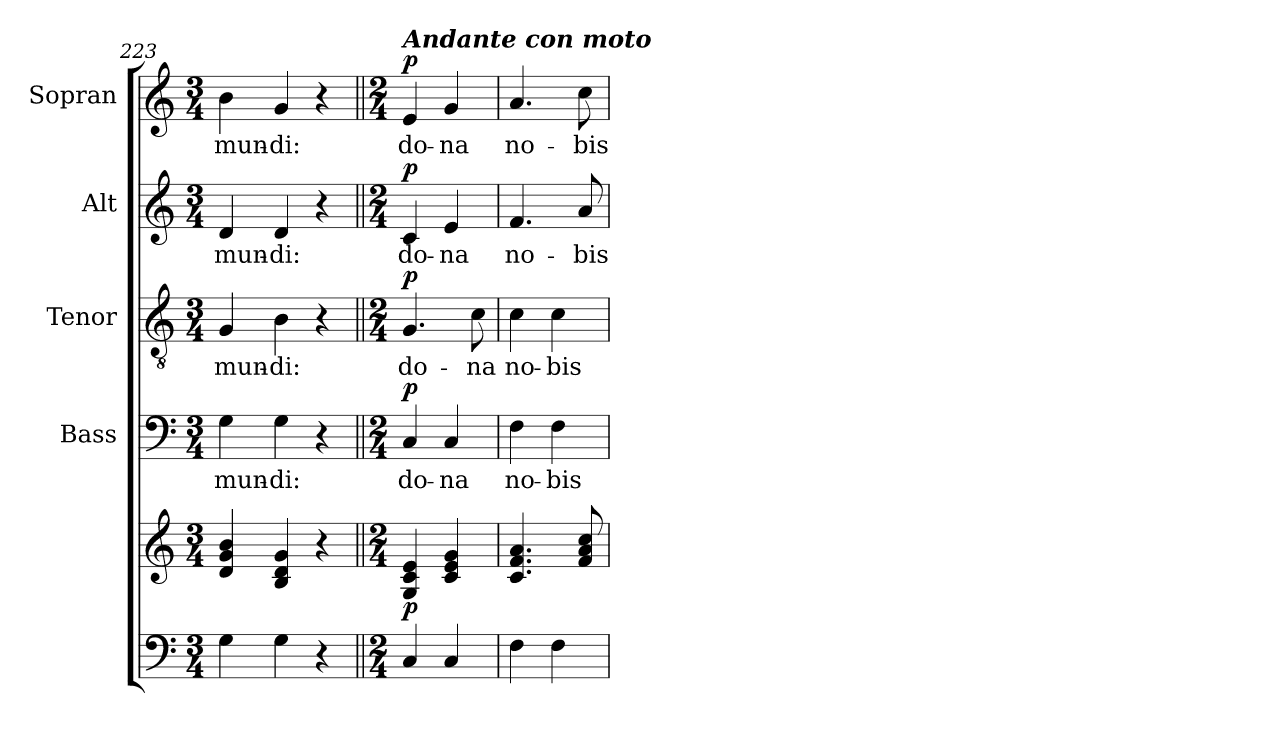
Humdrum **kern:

**kern	**kern	**dynam	**kern	**text	**dynam	**kern	**text	**dynam	**kern	**text	**dynam	**kern	**text	**dynam
*part5	*part5	*part5	*part4	*part4	*part4	*part3	*part3	*part3	*part2	*part2	*part2	*part1	*part1	*part1
*staff6	*staff5	*staff5/6	*staff4	*staff4	*staff4	*staff3	*staff3	*staff3	*staff2	*staff2	*staff2	*staff1	*staff1	*staff1
*	*	*	*I"Bass	*	*	*I"Tenor	*	*	*I"Alt	*	*	*I"Sopran	*	*
*	*	*	*I'B.	*	*	*I'T.	*	*	*I'A.	*	*	*I'S.	*	*
*clefF4	*clefG2	*	*clefF4	*	*	*clefGv2	*	*	*clefG2	*	*	*clefG2	*	*
*k[]	*k[]	*	*k[]	*	*	*k[]	*	*	*k[]	*	*	*k[]	*	*
*C:	*C:	*	*C:	*	*	*C:	*	*	*C:	*	*	*C:	*	*
*M3/4	*M3/4	*	*M3/4	*	*	*M3/4	*	*	*M3/4	*	*	*M3/4	*	*
=223	=223	=223	=223	=223	=223	=223	=223	=223	=223	=223	=223	=223	=223	=223
!	!	!	!	!LO:LY:b	!	!	!LO:LY:b	!	!	!LO:LY:b	!	!	!LO:LY:b	!
4G\	4d/ 4g/ 4b/	.	4G\	mun-	.	4G/	mun-	.	4d/	mun-	.	4b\	mun-	.
!	!	!	!	!LO:LY:b	!	!	!LO:LY:b	!	!	!LO:LY:b	!	!	!LO:LY:b	!
4G\	4B/ 4d/ 4g/	.	4G\	-di:	.	4B\	-di:	.	4d/	-di:	.	4g/	-di:	.
4r	4r	.	4r	.	.	4r	.	.	4r	.	.	4r	.	.
=224||	=224||	=224||	=224||	=224||	=224||	=224||	=224||	=224||	=224||	=224||	=224||	=224||	=224||	=224||
*M2/4	*M2/4	*	*M2/4	*	*	*M2/4	*	*	*M2/4	*	*	*M2/4	*	*
!	!	!	!	!	!	!	!	!	!	!	!	!LO:TX:a:Bi:t=Andante con moto	!	!
!	!	!LO:DY:b	!	!LO:LY:b	!LO:DY:a	!	!LO:LY:b	!LO:DY:a	!	!LO:LY:b	!LO:DY:a	!	!LO:LY:b	!LO:DY:a
4C/	4G/ 4c/ 4e/	p	4C/	do-	p	4.G/	do-	p	4c/	do-	p	4e/	do-	p
!	!	!	!	!LO:LY:b	!	!	!	!	!	!LO:LY:b	!	!	!LO:LY:b	!
4C/	4c/ 4e/ 4g/	.	4C/	-na	.	.	.	.	4e/	-na	.	4g/	-na	.
!	!	!	!	!	!	!	!LO:LY:b	!	!	!	!	!	!	!
.	.	.	.	.	.	8c\	-na	.	.	.	.	.	.	.
=225	=225	=225	=225	=225	=225	=225	=225	=225	=225	=225	=225	=225	=225	=225
!	!	!	!	!LO:LY:b	!	!	!LO:LY:b	!	!	!LO:LY:b	!	!	!LO:LY:b	!
4F\	4.c/ 4.f/ 4.a/	.	4F\	no-	.	4c\	no-	.	4.f/	no-	.	4.a/	no-	.
!	!	!	!	!LO:LY:b	!	!	!LO:LY:b	!	!	!	!	!	!	!
4F\	.	.	4F\	-bis	.	4c\	-bis	.	.	.	.	.	.	.
!	!	!	!	!	!	!	!	!	!	!LO:LY:b	!	!	!LO:LY:b	!
.	8f/ 8a/ 8cc/	.	.	.	.	.	.	.	8a/	-bis	.	8cc\	-bis	.
=	=	=	=	=	=	=	=	=	=	=	=	=	=	=
*-	*-	*-	*-	*-	*-	*-	*-	*-	*-	*-	*-	*-	*-	*-
